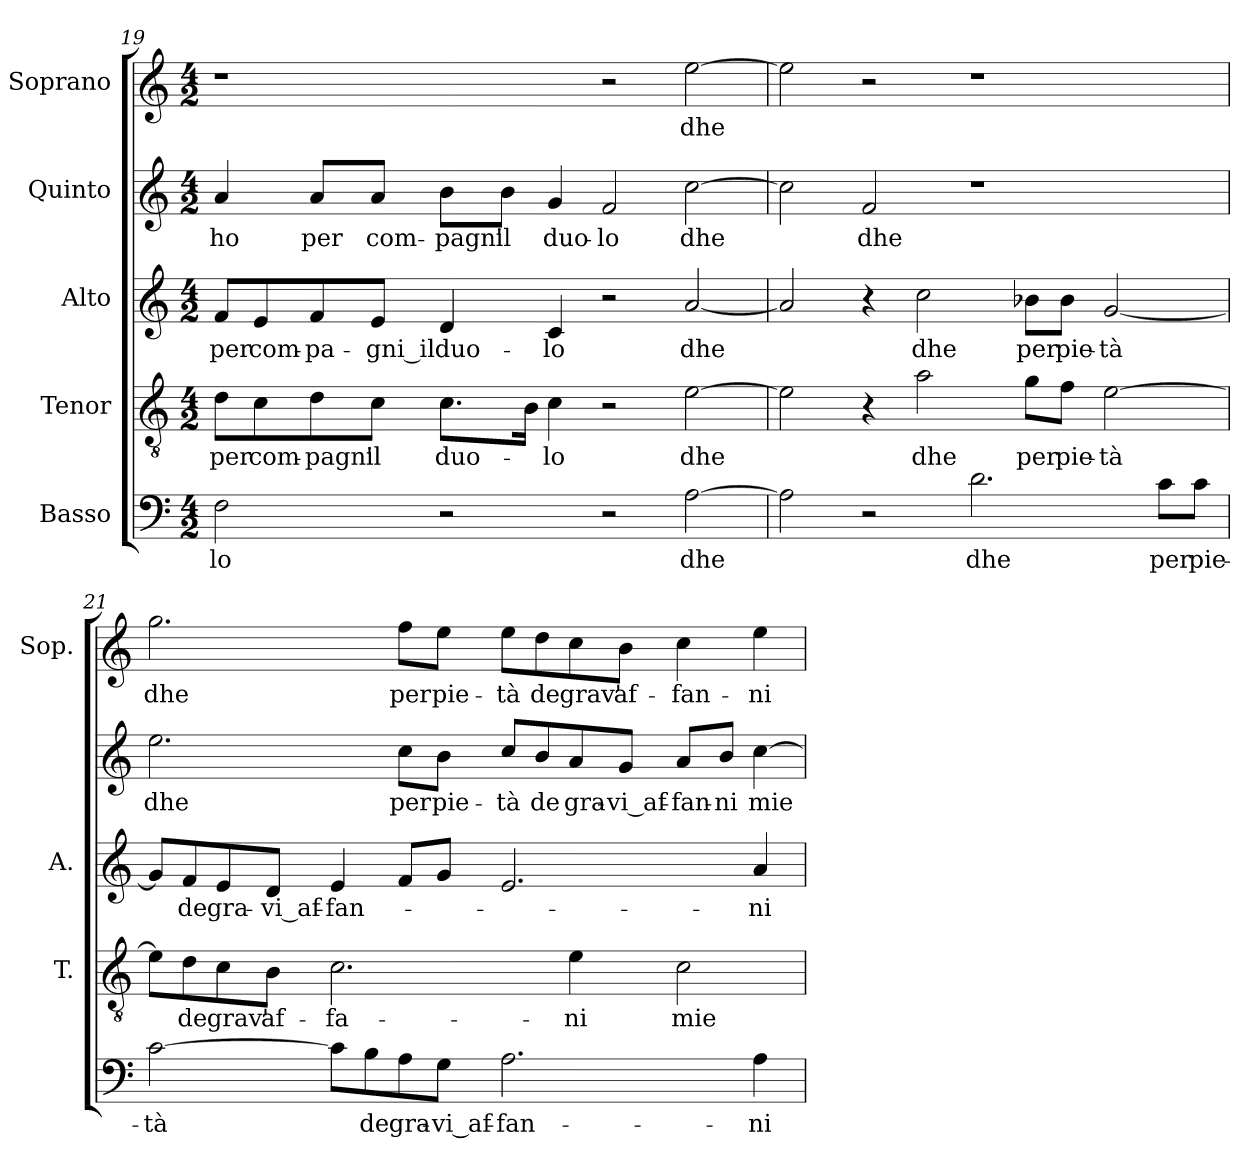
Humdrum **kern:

**kern	**text	**kern	**text	**kern	**text	**kern	**text	**kern	**text
*part5	*part5	*part4	*part4	*part3	*part3	*part2	*part2	*part1	*part1
*staff5	*staff5	*staff4	*staff4	*staff3	*staff3	*staff2	*staff2	*staff1	*staff1
*I"Basso	*	*I"Tenor	*	*I"Alto	*	*I"Quinto	*	*I"Soprano	*
*	*	*I'T.	*	*I'A.	*	*	*	*I'Sop.	*
*clefF4	*	*clefGv2	*	*clefG2	*	*clefG2	*	*clefG2	*
*	*	*ITrd7c12	*	*	*	*	*	*	*
*k[]	*	*k[]	*	*k[]	*	*k[]	*	*k[]	*
*C:	*	*C:	*	*C:	*	*C:	*	*C:	*
*M4/2	*	*M4/2	*	*M4/2	*	*M4/2	*	*M4/2	*
=19	=19	=19	=19	=19	=19	=19	=19	=19	=19
!	!LO:LY:b:color=#000000	!	!	!	!	!	!	!	!
!	!	!	!LO:LY:b:color=#000000	!	!	!	!	!	!
!	!	!	!	!	!LO:LY:b:color=#000000	!	!	!	!
!	!	!	!	!	!	!	!LO:LY:b:color=#000000	!	!
2Fi\	-lo	8Di\L	per	8fi/L	per	4ai/	ho	1r	.
!	!	!	!LO:LY:b:color=#000000	!	!	!	!	!	!
!	!	!	!	!	!LO:LY:b:color=#000000	!	!	!	!
.	.	8Ci\	com-	8ei/	com-	.	.	.	.
!	!	!	!LO:LY:b:color=#000000	!	!	!	!	!	!
!	!	!	!	!	!LO:LY:b:color=#000000	!	!	!	!
!	!	!	!	!	!	!	!LO:LY:b:color=#000000	!	!
.	.	8Di\	-pagn'	8fi/	-pa-	8ai/L	per	.	.
!	!	!	!LO:LY:b:color=#000000	!	!	!	!	!	!
!	!	!	!	!	!LO:LY:b:color=#000000	!	!	!	!
!	!	!	!	!	!	!	!LO:LY:b:color=#000000	!	!
.	.	8Ci\J	il	8ei/J	-gni_il	8ai/J	com-	.	.
!	!	!	!LO:LY:b:color=#000000	!	!	!	!	!	!
!	!	!	!	!	!LO:LY:b:color=#000000	!	!	!	!
!	!	!	!	!	!	!	!LO:LY:b:color=#000000	!	!
2r	.	8.Ci\L	duo-	4di/	duo-	8bi\L	-pagn'	.	.
!	!	!	!	!	!	!	!LO:LY:b:color=#000000	!	!
.	.	.	.	.	.	8bi\J	il	.	.
.	.	16BBi\Jk	.	.	.	.	.	.	.
!	!	!	!LO:LY:b:color=#000000	!	!	!	!	!	!
!	!	!	!	!	!LO:LY:b:color=#000000	!	!	!	!
!	!	!	!	!	!	!	!LO:LY:b:color=#000000	!	!
.	.	4Ci\	-lo	4ci/	-lo	4gi/	duo-	.	.
!	!	!	!	!	!	!	!LO:LY:b:color=#000000	!	!
2r	.	2r	.	2r	.	2fi/	-lo	2r	.
!	!LO:LY:b:color=#000000	!	!	!	!	!	!	!	!
!	!	!	!LO:LY:b:color=#000000	!	!	!	!	!	!
!	!	!	!	!	!LO:LY:b:color=#000000	!	!	!	!
!	!	!	!	!	!	!	!LO:LY:b:color=#000000	!	!
!	!	!	!	!	!	!	!	!	!LO:LY:b:color=#000000
[>2Ai\	dhe	[>2Ei\	dhe	[<2ai/	dhe	[>2cci\	dhe	[>2eei\	dhe
=20	=20	=20	=20	=20	=20	=20	=20	=20	=20
2Ai\]	.	2Ei\]	.	2ai/]	.	2cci\]	.	2eei\]	.
!	!	!	!	!	!	!	!LO:LY:b:color=#000000	!	!
2r	.	4r	.	4r	.	2fi/	dhe	2r	.
!	!	!	!LO:LY:b:color=#000000	!	!	!	!	!	!
!	!	!	!	!	!LO:LY:b:color=#000000	!	!	!	!
.	.	2Ai\	dhe	2cci\	dhe	.	.	.	.
!	!LO:LY:b:color=#000000	!	!	!	!	!	!	!	!
2.di\	dhe	.	.	.	.	1r	.	1r	.
!	!	!	!LO:LY:b:color=#000000	!	!	!	!	!	!
!	!	!	!	!	!LO:LY:b:color=#000000	!	!	!	!
.	.	8Gi\L	per	8b-Xi\L	per	.	.	.	.
!	!	!	!LO:LY:b:color=#000000	!	!	!	!	!	!
!	!	!	!	!	!LO:LY:b:color=#000000	!	!	!	!
.	.	8Fi\J	pie-	8b-i\J	pie-	.	.	.	.
!	!	!	!LO:LY:b:color=#000000	!	!	!	!	!	!
!	!	!	!	!	!LO:LY:b:color=#000000	!	!	!	!
.	.	[>2Ei\	-tà	[<2gi/	-tà	.	.	.	.
!	!LO:LY:b:color=#000000	!	!	!	!	!	!	!	!
8ci\L	per	.	.	.	.	.	.	.	.
!	!LO:LY:b:color=#000000	!	!	!	!	!	!	!	!
8ci\J	pie-	.	.	.	.	.	.	.	.
!!LO:LB:g=z
=21	=21	=21	=21	=21	=21	=21	=21	=21	=21
!	!LO:LY:b:color=#000000	!	!	!	!	!	!	!	!
!	!	!	!	!	!	!	!LO:LY:b:color=#000000	!	!
!	!	!	!	!	!	!	!	!	!LO:LY:b:color=#000000
[>2ci\	-tà	8Ei\L]	.	8gi/L]	.	2.eei\	dhe	2.ggi\	dhe
!	!	!	!LO:LY:b:color=#000000	!	!	!	!	!	!
!	!	!	!	!	!LO:LY:b:color=#000000	!	!	!	!
.	.	8Di\	de	8fi/	de	.	.	.	.
!	!	!	!LO:LY:b:color=#000000	!	!	!	!	!	!
!	!	!	!	!	!LO:LY:b:color=#000000	!	!	!	!
.	.	8Ci\	grav'	8ei/	gra-	.	.	.	.
!	!	!	!LO:LY:b:color=#000000	!	!	!	!	!	!
!	!	!	!	!	!LO:LY:b:color=#000000	!	!	!	!
.	.	8BBi\J	af-	8di/J	-vi_af-	.	.	.	.
!	!	!	!LO:LY:b:color=#000000	!	!	!	!	!	!
!	!	!	!	!	!LO:LY:b:color=#000000	!	!	!	!
8ci\L]	.	2.Ci\	-fa-	4ei/	-fan-	.	.	.	.
!	!LO:LY:b:color=#000000	!	!	!	!	!	!	!	!
8Bi\	de	.	.	.	.	.	.	.	.
!	!LO:LY:b:color=#000000	!	!	!	!	!	!	!	!
!	!	!	!	!	!	!	!LO:LY:b:color=#000000	!	!
!	!	!	!	!	!	!	!	!	!LO:LY:b:color=#000000
8Ai\	gra-	.	.	8fi/L	.	8cci\L	per	8ffi\L	per
!	!LO:LY:b:color=#000000	!	!	!	!	!	!	!	!
!	!	!	!	!	!	!	!LO:LY:b:color=#000000	!	!
!	!	!	!	!	!	!	!	!	!LO:LY:b:color=#000000
8Gi\J	-vi_af-	.	.	8gi/J	.	8bi\J	pie-	8eei\J	pie-
!	!LO:LY:b:color=#000000	!	!	!	!	!	!	!	!
!	!	!	!	!	!	!	!LO:LY:b:color=#000000	!	!
!	!	!	!	!	!	!	!	!	!LO:LY:b:color=#000000
2.Ai\	-fan-	.	.	2.ei/	.	8cci/L	-tà	8eei\L	-tà
!	!	!	!	!	!	!	!LO:LY:b:color=#000000	!	!
!	!	!	!	!	!	!	!	!	!LO:LY:b:color=#000000
.	.	.	.	.	.	8bi/	de	8ddi\	de
!	!	!	!LO:LY:b:color=#000000	!	!	!	!	!	!
!	!	!	!	!	!	!	!LO:LY:b:color=#000000	!	!
!	!	!	!	!	!	!	!	!	!LO:LY:b:color=#000000
.	.	4Ei\	-ni	.	.	8ai/	gra-	8cci\	grav'
!	!	!	!	!	!	!	!LO:LY:b:color=#000000	!	!
!	!	!	!	!	!	!	!	!	!LO:LY:b:color=#000000
.	.	.	.	.	.	8gi/J	-vi_af-	8bi\J	af-
!	!	!	!LO:LY:b:color=#000000	!	!	!	!	!	!
!	!	!	!	!	!	!	!LO:LY:b:color=#000000	!	!
!	!	!	!	!	!	!	!	!	!LO:LY:b:color=#000000
.	.	2Ci\	mie-	.	.	8ai/L	-fan-	4cci\	-fan-
!	!	!	!	!	!	!	!LO:LY:b:color=#000000	!	!
.	.	.	.	.	.	8bi/J	-ni	.	.
!	!LO:LY:b:color=#000000	!	!	!	!	!	!	!	!
!	!	!	!	!	!LO:LY:b:color=#000000	!	!	!	!
!	!	!	!	!	!	!	!LO:LY:b:color=#000000	!	!
!	!	!	!	!	!	!	!	!	!LO:LY:b:color=#000000
4Ai\	-ni	.	.	4ai/	-ni	[>4cci\	mie-	4eei\	-ni
=	=	=	=	=	=	=	=	=	=
*-	*-	*-	*-	*-	*-	*-	*-	*-	*-
